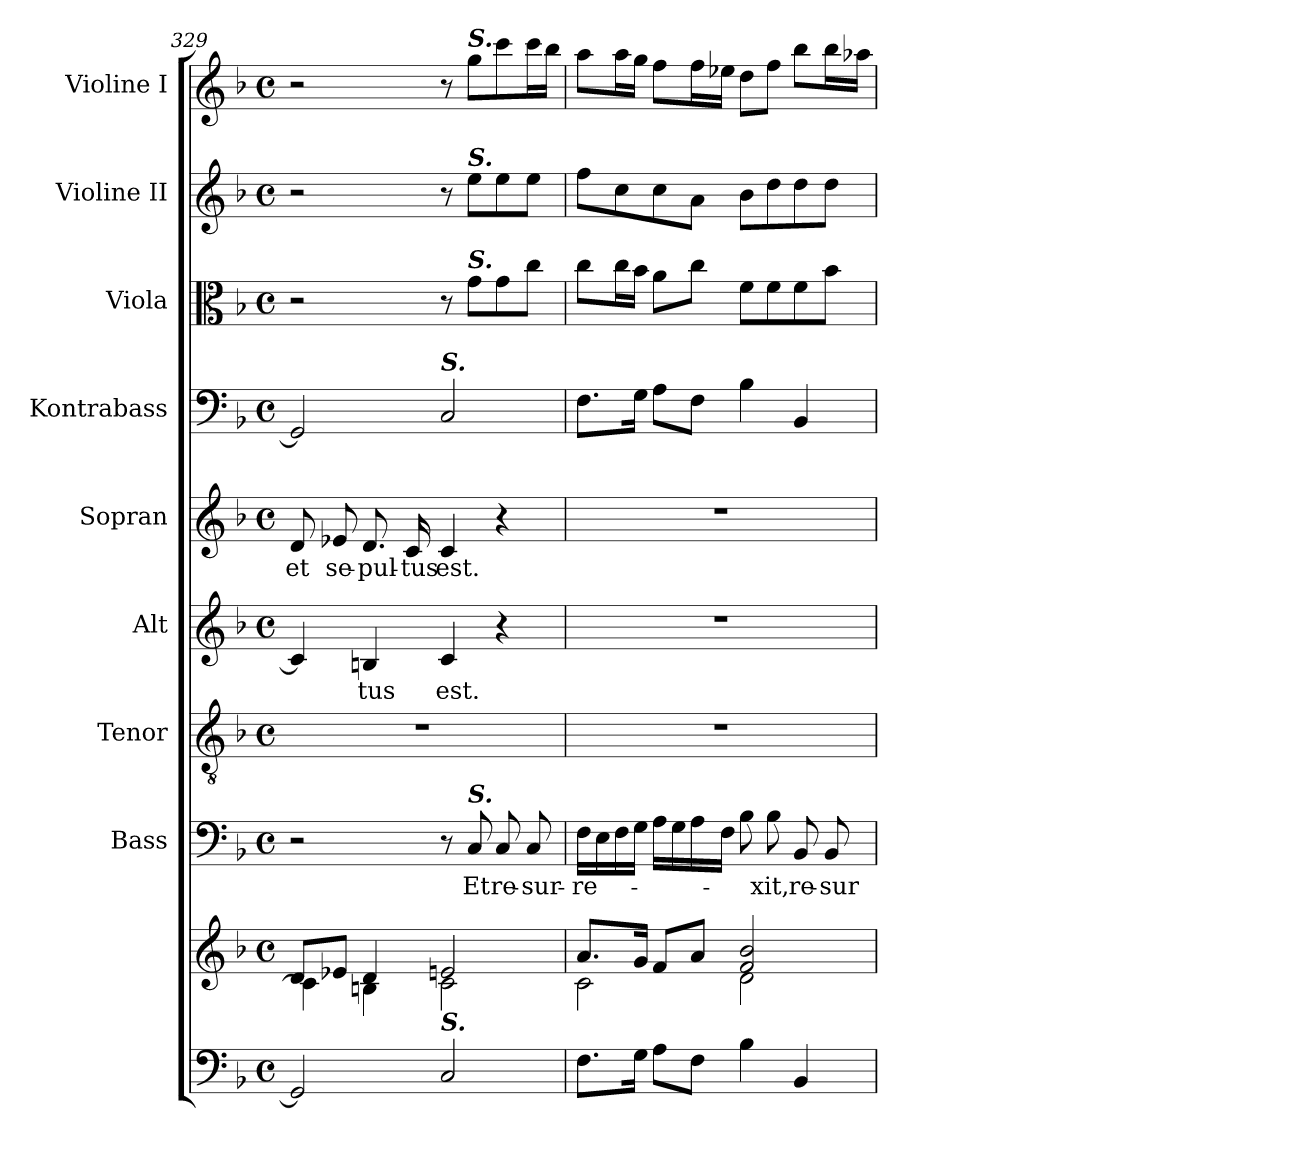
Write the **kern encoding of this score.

**kern	**kern	**kern	**text	**kern	**kern	**text	**kern	**text	**kern	**kern	**kern	**kern
*part9	*part9	*part8	*part8	*part7	*part6	*part6	*part5	*part5	*part4	*part3	*part2	*part1
*staff10	*staff9	*staff8	*staff8	*staff7	*staff6	*staff6	*staff5	*staff5	*staff4	*staff3	*staff2	*staff1
*	*	*I"Bass	*	*I"Tenor	*I"Alt	*	*I"Sopran	*	*I"Kontrabass	*I"Viola	*I"Violine II	*I"Violine I
*	*	*I'B.	*	*I'T.	*I'A.	*	*I'S.	*	*I'Kb.	*I'Vla.	*I'Vl. II	*I'Vl. I
*clefF4	*clefG2	*clefF4	*	*clefGv2	*clefG2	*	*clefG2	*	*clefF4	*clefC3	*clefG2	*clefG2
*	*	*	*	*	*	*	*	*	*ITrd7c12	*	*	*
*k[b-]	*k[b-]	*k[b-]	*	*k[b-]	*k[b-]	*	*k[b-]	*	*k[b-]	*k[b-]	*k[b-]	*k[b-]
*F:	*F:	*F:	*	*F:	*F:	*	*F:	*	*F:	*F:	*F:	*F:
*M4/4	*M4/4	*M4/4	*	*M4/4	*M4/4	*	*M4/4	*	*M4/4	*M4/4	*M4/4	*M4/4
*met(c)	*met(c)	*met(c)	*	*met(c)	*met(c)	*	*met(c)	*	*met(c)	*met(c)	*met(c)	*met(c)
=329	=329	=329	=329	=329	=329	=329	=329	=329	=329	=329	=329	=329
*	*^	*	*	*	*	*	*	*	*	*	*	*
!	!	!	!	!	!	!	!	!	!LO:LY:b	!	!	!	!
2GG/]	8d/L	4c\]	2r	.	1r	4c/]	.	8d/	et	2GGG/]	2r	2r	2r
!	!	!	!	!	!	!	!	!	!LO:LY:b	!	!	!	!
.	8e-X/J	.	.	.	.	.	.	8e-X/	se-	.	.	.	.
!	!	!	!	!	!	!	!LO:LY:b	!	!LO:LY:b	!	!	!	!
.	4d/	4Bn\	.	.	.	4Bn/	-tus	8.d/	-pul-	.	.	.	.
!	!	!	!	!	!	!	!	!	!LO:LY:b	!	!	!	!
.	.	.	.	.	.	.	.	16c/	-tus	.	.	.	.
!	!	!	!	!	!	!	!	!	!	!LO:TX:a:Bi:t=S.	!	!	!
!LO:TX:a:Bi:t=S.	!	!	!	!	!	!	!	!	!	!	!	!	!
!	!	!	!	!	!	!	!LO:LY:b	!	!LO:LY:b	!	!	!	!
2C/	2en/	2c\	8r	.	.	4c/	est.	4c/	est.	2CC/	8r	8r	8r
!	!	!	!	!	!	!	!	!	!	!	!	!	!LO:TX:a:Bi:t=S.
!	!	!	!	!	!	!	!	!	!	!	!	!LO:TX:a:Bi:t=S.	!
!	!	!	!	!	!	!	!	!	!	!	!LO:TX:a:Bi:t=S.	!	!
!	!	!	!LO:TX:a:Bi:t=S.	!	!	!	!	!	!	!	!	!	!
!	!	!	!	!LO:LY:b	!	!	!	!	!	!	!	!	!
.	.	.	8C/	Et	.	.	.	.	.	.	8g\L	8ee\L	8gg\L
!	!	!	!	!LO:LY:b	!	!	!	!	!	!	!	!	!
.	.	.	8C/	re-	.	4r	.	4r	.	.	8g\	8ee\	8ccc\
!	!	!	!	!LO:LY:b	!	!	!	!	!	!	!	!	!
.	.	.	8C/	-sur-	.	.	.	.	.	.	8cc\J	8ee\J	16ccc\L
.	.	.	.	.	.	.	.	.	.	.	.	.	16bb-\JJ
!!LO:LB:g=z
=330	=330	=330	=330	=330	=330	=330	=330	=330	=330	=330	=330	=330	=330
!	!	!	!	!LO:LY:b	!	!	!	!	!	!	!	!	!
8.F\L	8.a/L	2c\	16F\LL	-re-	1r	1r	.	1r	.	8.FF\L	8cc\L	8ff\L	8aa\L
.	.	.	16E\	.	.	.	.	.	.	.	.	.	.
.	.	.	16F\	.	.	.	.	.	.	.	16cc\L	8cc\	16aa\L
16G\Jk	16g/Jk	.	16G\JJ	.	.	.	.	.	.	16GG\Jk	16b-\JJ	.	16gg\JJ
8A\L	8f/L	.	16A\LL	.	.	.	.	.	.	8AA\L	8a\L	8cc\	8ff\L
.	.	.	16G\	.	.	.	.	.	.	.	.	.	.
8F\J	8a/J	.	16A\	.	.	.	.	.	.	8FF\J	8cc\J	8a\J	16ff\L
.	.	.	16F\JJ	.	.	.	.	.	.	.	.	.	16ee-X\JJ
4B-\	2f/ 2b-/	2d\	8B-\	.	.	.	.	.	.	4BB-\	8f\L	8b-\L	8dd\L
!	!	!	!	!LO:LY:b	!	!	!	!	!	!	!	!	!
.	.	.	8B-\	-xit,	.	.	.	.	.	.	8f\	8dd\	8ff\J
!	!	!	!	!LO:LY:b	!	!	!	!	!	!	!	!	!
4BB-/	.	.	8BB-/	re-	.	.	.	.	.	4BBB-/	8f\	8dd\	8bb-\L
!	!	!	!	!LO:LY:b	!	!	!	!	!	!	!	!	!
.	.	.	8BB-/	-sur-	.	.	.	.	.	.	8b-\J	8dd\J	16bb-\L
.	.	.	.	.	.	.	.	.	.	.	.	.	16aa-X\JJ
*	*v	*v	*	*	*	*	*	*	*	*	*	*	*
=	=	=	=	=	=	=	=	=	=	=	=	=
*-	*-	*-	*-	*-	*-	*-	*-	*-	*-	*-	*-	*-
